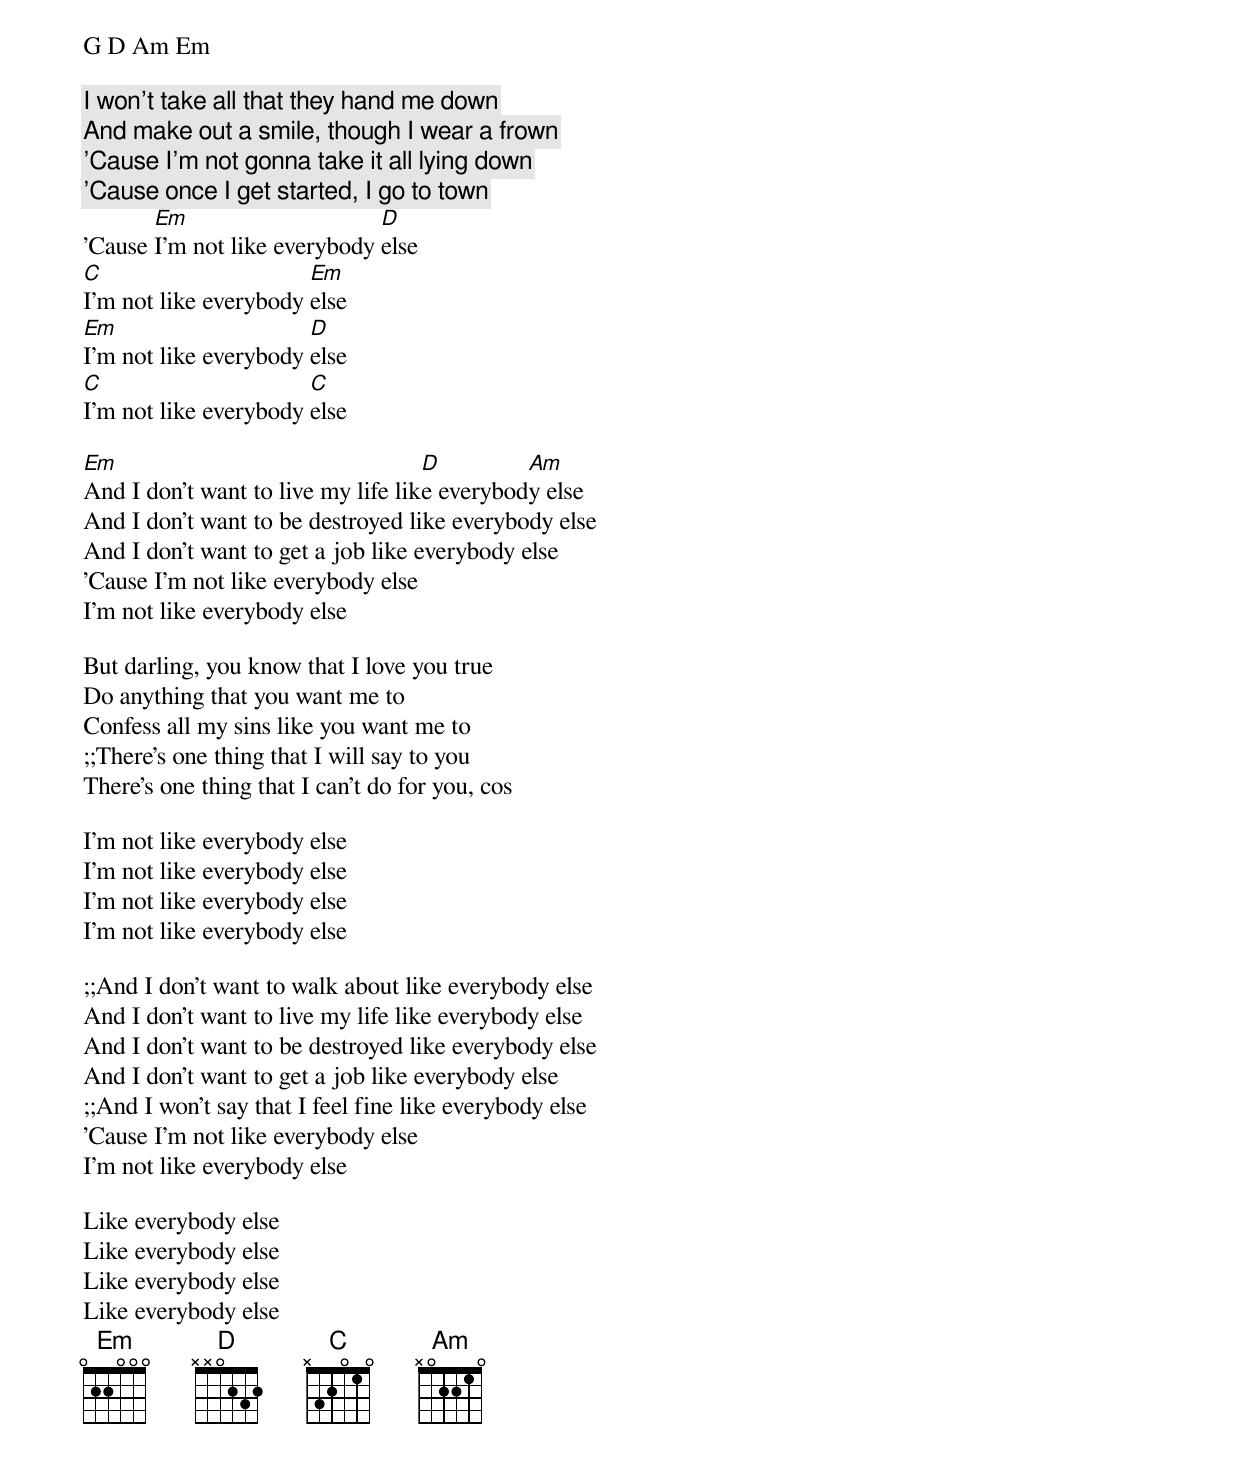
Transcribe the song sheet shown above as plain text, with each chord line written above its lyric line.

G D Am Em

I won't take all that they hand me down
And make out a smile, though I wear a frown
'Cause I'm not gonna take it all lying down
'Cause once I get started, I go to town
       Em                     D
'Cause I'm not like everybody else
C                      Em
I'm not like everybody else
Em                     D
I'm not like everybody else
C                      C
I'm not like everybody else

Em                                  D         Am
And I don't want to live my life like everybody else
And I don't want to be destroyed like everybody else
And I don't want to get a job like everybody else
'Cause I'm not like everybody else
I'm not like everybody else

But darling, you know that I love you true
Do anything that you want me to
Confess all my sins like you want me to
;;There's one thing that I will say to you
There's one thing that I can't do for you, cos

I'm not like everybody else
I'm not like everybody else
I'm not like everybody else
I'm not like everybody else

;;And I don't want to walk about like everybody else
And I don't want to live my life like everybody else
And I don't want to be destroyed like everybody else
And I don't want to get a job like everybody else
;;And I won't say that I feel fine like everybody else
'Cause I'm not like everybody else
I'm not like everybody else

Like everybody else
Like everybody else
Like everybody else
Like everybody else
